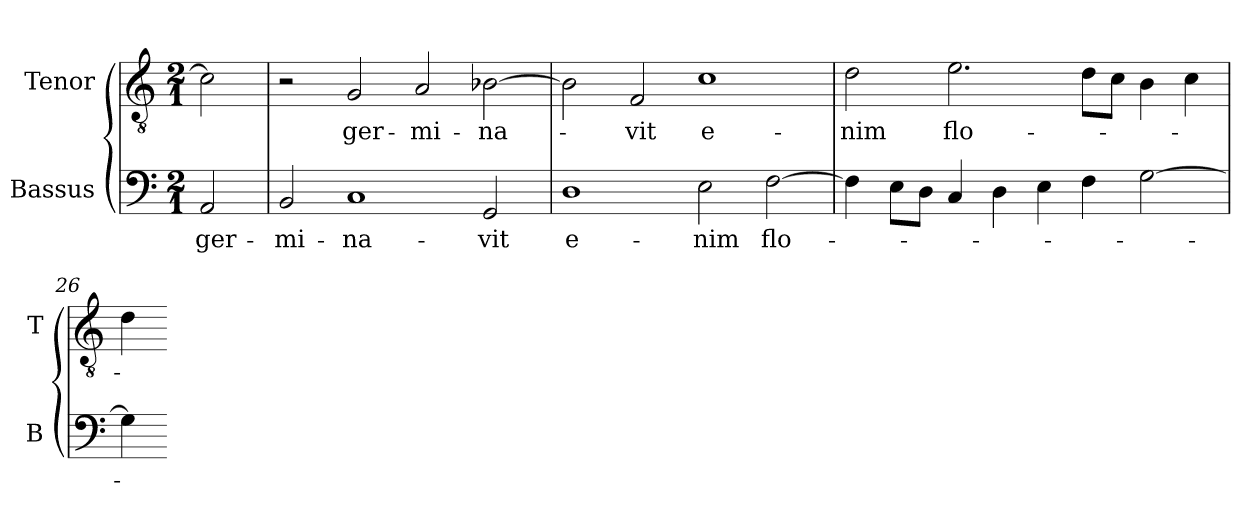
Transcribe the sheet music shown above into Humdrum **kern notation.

**kern	**text	**kern	**text
*part2	*part2	*part1	*part1
*staff2	*staff2	*staff1	*staff1
*I"Bassus	*	*I"Tenor	*
*I'B	*	*I'T	*
*clefF4	*	*clefGv2	*
*k[]	*	*k[]	*
*G:mix	*	*G:mix	*
*M2/1	*	*M2/1	*
=	=	=	=
2AA	ger-	2c]	.
=23	=23	=23	=23
2BB	-mi-	2r	.
1C	-na-	2G	ger-
.	.	2A	-mi-
2GG	-vit	[2B-X	-na-
=24	=24	=24	=24
1D	e-	2B-]	.
.	.	2F	-vit
2E	-nim	1c	e-
[2F	flo-	.	.
=25	=25	=25	=25
4F]	.	2d	-nim
8EL	.	.	.
8DJ	.	.	.
4C	.	2.e	flo-
4D	.	.	.
4E	.	.	.
4F	.	8dL	.
.	.	8cJ	.
[2G	.	4B	.
.	.	4c	.
=26	=26	=26	=26
4G]	.	4d	.
=-	=-	=-	=-
*-	*-	*-	*-
